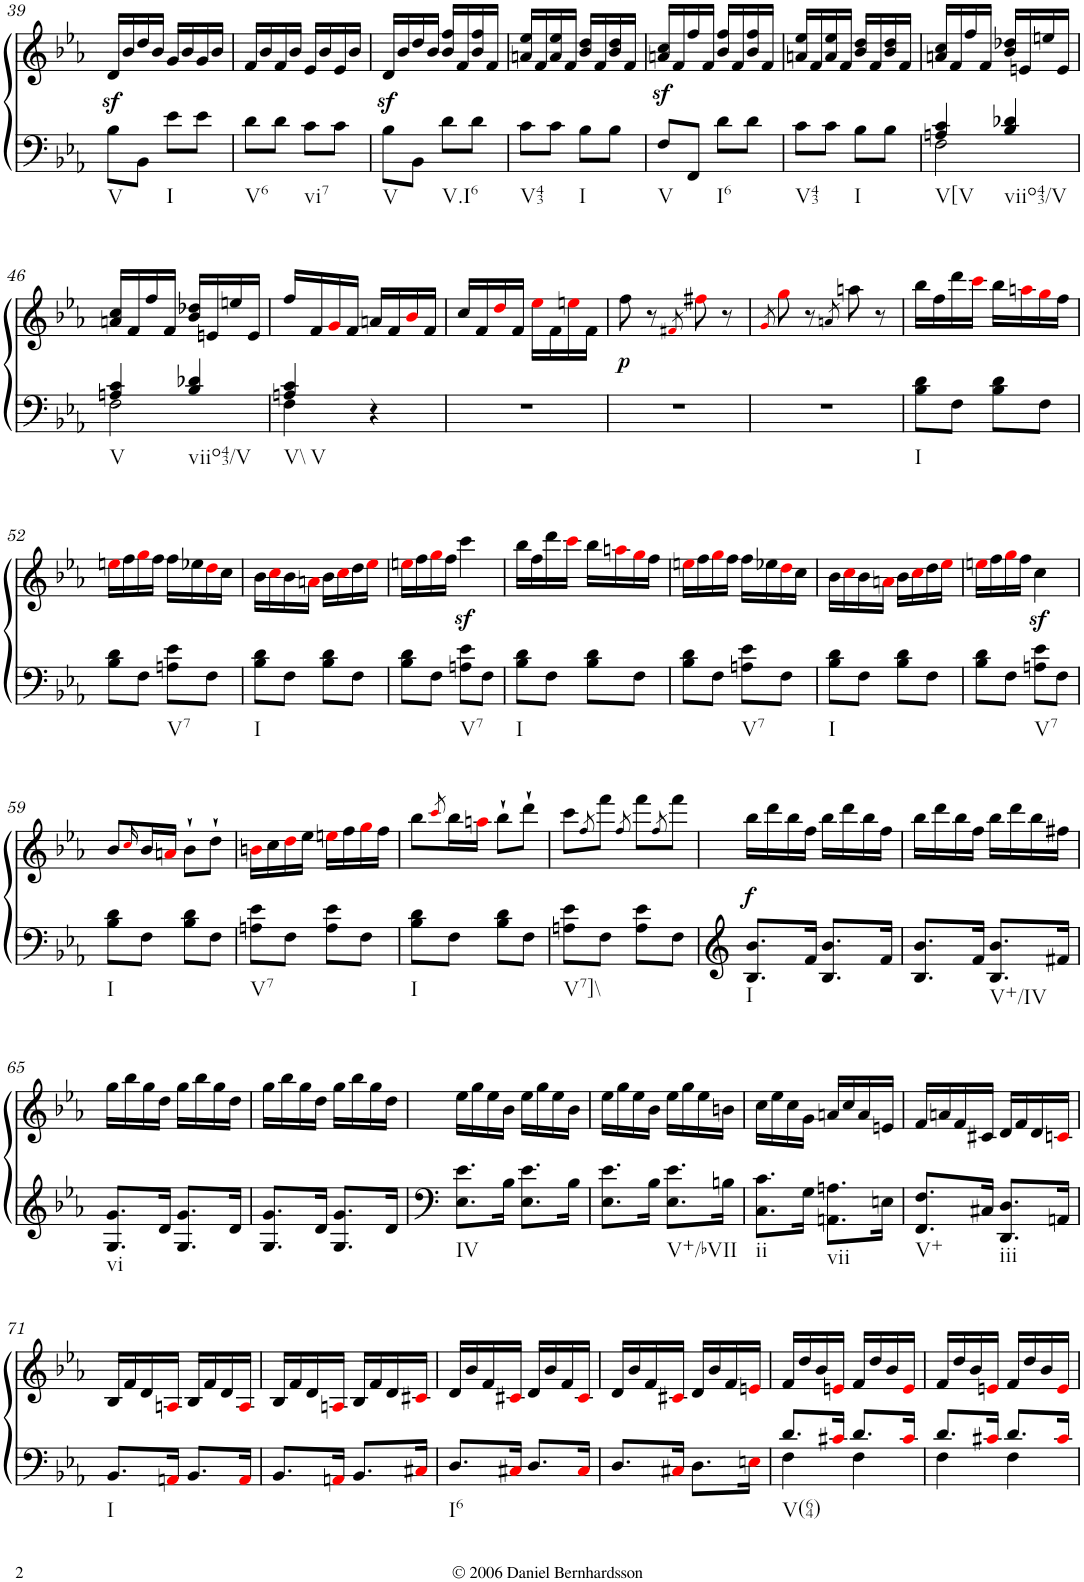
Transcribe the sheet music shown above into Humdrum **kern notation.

**kern	**kern	**dynam
*part1	*part1	*part1
*staff2	*staff1	*staff1/2
*I"Piano	*	*
*I'Pno.	*	*
!!LO:PB:g=z
*clefF4	*clefG2	*
*k[b-e-a-]	*k[b-e-a-]	*
*M2/4	*M2/4	*
=39	=39	=39
!LO:TX:b:t=V	!	!
8B-\L	16dz</LL	.
.	16b-/	.
8BB-\J	16dd/	.
.	16b-/JJ	.
!LO:TX:b:t=I	!	!
8e-\L	16g/LL	.
.	16b-/	.
8e-\J	16g/	.
.	16b-/JJ	.
=40	=40	=40
!LO:TX:b:t=V6	!	!
8d\L	16f/LL	.
.	16b-/	.
8d\J	16f/	.
.	16b-/JJ	.
!LO:TX:b:t=vi7	!	!
8c\L	16e-/LL	.
.	16b-/	.
8c\J	16e-/	.
.	16b-/JJ	.
=41	=41	=41
!LO:TX:b:t=V	!	!
8B-\L	16dz</LL	.
.	16b-/	.
8BB-\J	16dd/	.
.	16b-/JJ	.
!LO:TX:b:t=V.I6	!	!
8d\L	16b-/ 16ff/LL	.
.	16f/	.
8d\J	16b-/ 16ff/	.
.	16f/JJ	.
=42	=42	=42
!LO:TX:b:t=V43	!	!
8c\L	16an/ 16ee-/LL	.
.	16f/	.
8c\J	16a/ 16ee-/	.
.	16f/JJ	.
!LO:TX:b:t=I	!	!
8B-\L	16b-/ 16dd/LL	.
.	16f/	.
8B-\J	16b-/ 16dd/	.
.	16f/JJ	.
=43	=43	=43
!LO:TX:b:t=V	!	!
8F/L	16an/z< 16cc/z<LL	.
.	16f/	.
8FF/J	16ff/	.
.	16f/JJ	.
!LO:TX:b:t=I6	!	!
8d\L	16b-/ 16ff/LL	.
.	16f/	.
8d\J	16b-/ 16ff/	.
.	16f/JJ	.
=44	=44	=44
!LO:TX:b:t=V43	!	!
8c\L	16an/ 16ee-/LL	.
.	16f/	.
8c\J	16a/ 16ee-/	.
.	16f/JJ	.
!LO:TX:b:t=I	!	!
8B-\L	16b-/ 16dd/LL	.
.	16f/	.
8B-\J	16b-/ 16dd/	.
.	16f/JJ	.
=45	=45	=45
*^	*	*
!LO:TX:b:t=V[V	!	!	!
4An/ 4c/	2F\	16an/ 16cc/LL	.
.	.	16f/	.
.	.	16ff/	.
.	.	16f/JJ	.
!LO:TX:b:t=viio43/V	!	!	!
4B-/ 4d-X/	.	16b-/ 16dd-X/LL	.
.	.	16en/	.
.	.	16een/	.
.	.	16e/JJ	.
!!LO:LB:g=z
=46	=46	=46	=46
!LO:TX:b:t=V	!	!	!
4An/ 4c/	2F\	16an/ 16cc/LL	.
.	.	16f/	.
.	.	16ff/	.
.	.	16f/JJ	.
!LO:TX:b:t=viio43/V	!	!	!
4B-/ 4d-X/	.	16b-/ 16dd-X/LL	.
.	.	16en/	.
.	.	16een/	.
.	.	16e/JJ	.
=47	=47	=47	=47
!LO:TX:b:t=V\\	!	!	!
!LO:TX:b:t=V	!	!	!
4An/ 4c/	4F\	16ff/LL	.
.	.	16f/	.
.	.	16gi/	.
.	.	16f/JJ	.
4r	4ryy	16an/LL	.
.	.	16f/	.
.	.	16b-i/	.
.	.	16f/JJ	.
*v	*v	*	*
=48	=48	=48
2r	16cc/LL	.
.	16f/	.
.	16ddi/	.
.	16f/JJ	.
.	16ee-i\LL	.
.	16f\	.
.	16eeni\	.
.	16f\JJ	.
=49	=49	=49
!	!	!LO:DY:b
2r	8ff\	p
.	8r	.
.	8qf#Xi/	.
.	8ff#Xi\	.
.	8r	.
=50	=50	=50
.	8qgi/	.
2r	8ggi\	.
.	8r	.
.	8qan/	.
.	8aan\	.
.	8r	.
=51	=51	=51
!LO:TX:b:t=I	!	!
8B-\ 8d\L	16bb-\LL	.
.	16ff\	.
8F\J	16ddd\	.
.	16ccci\JJ	.
8B-\ 8d\L	16bb-\LL	.
.	16aani\	.
8F\J	16ggi\	.
.	16ff\JJ	.
!!LO:LB:g=z
=52	=52	=52
8B-\ 8d\L	16eeni\LL	.
.	16ff\	.
8F\J	16ggi\	.
.	16ff\JJ	.
!LO:TX:b:t=V7	!	!
8An\ 8e-\L	16ff\LL	.
.	16ee-X\	.
8F\J	16ddi\	.
.	16cc\JJ	.
=53	=53	=53
!LO:TX:b:t=I	!	!
8B-\ 8d\L	16b-\LL	.
.	16cci\	.
8F\J	16b-\	.
.	16ani\JJ	.
8B-\ 8d\L	16b-\LL	.
.	16cci\	.
8F\J	16dd\	.
.	16ee-i\JJ	.
=54	=54	=54
8B-\ 8d\L	16eeni\LL	.
.	16ff\	.
8F\J	16ggi\	.
.	16ff\JJ	.
!LO:TX:b:t=V7	!	!
8An\ 8e-\L	4cccz<\	.
8F\J	.	.
=55	=55	=55
!LO:TX:b:t=I	!	!
8B-\ 8d\L	16bb-\LL	.
.	16ff\	.
8F\J	16ddd\	.
.	16ccci\JJ	.
8B-\ 8d\L	16bb-\LL	.
.	16aani\	.
8F\J	16ggi\	.
.	16ff\JJ	.
=56	=56	=56
8B-\ 8d\L	16eeni\LL	.
.	16ff\	.
8F\J	16ggi\	.
.	16ff\JJ	.
!LO:TX:b:t=V7	!	!
8An\ 8e-\L	16ff\LL	.
.	16ee-X\	.
8F\J	16ddi\	.
.	16cc\JJ	.
=57	=57	=57
!LO:TX:b:t=I	!	!
8B-\ 8d\L	16b-\LL	.
.	16cci\	.
8F\J	16b-\	.
.	16ani\JJ	.
8B-\ 8d\L	16b-\LL	.
.	16cci\	.
8F\J	16dd\	.
.	16ee-i\JJ	.
=58	=58	=58
8B-\ 8d\L	16eeni\LL	.
.	16ff\	.
8F\J	16ggi\	.
.	16ff\JJ	.
!LO:TX:b:t=V7	!	!
8An\ 8e-\L	4ccz<\	.
8F\J	.	.
!!LO:LB:g=z
=59	=59	=59
!LO:TX:b:t=I	!	!
8B-\ 8d\L	8b-/L	.
.	16qcci/	.
8F\J	16b-/L	.
.	16ani/JJ	.
8B-\ 8d\L	8b-`\L	.
8F\J	8dd`\J	.
=60	=60	=60
!LO:TX:b:t=V7	!	!
8An\ 8e-\L	16bni\LL	.
.	16cc\	.
8F\J	16ddi\	.
.	16ee-\JJ	.
8A\ 8e-\L	16eeni\LL	.
.	16ff\	.
8F\J	16ggi\	.
.	16ff\JJ	.
=61	=61	=61
!LO:TX:b:t=I	!	!
8B-\ 8d\L	8bb-\L	.
.	8qccci/	.
8F\J	16bb-\L	.
.	16aani\JJ	.
8B-\ 8d\L	8bb-`\L	.
8F\J	8ddd`\J	.
=62	=62	=62
!LO:TX:b:t=V7]\\	!	!
8An\ 8e-\L	8ccc\L	.
.	8qff/	.
8F\J	8fff\J	.
.	8qff/	.
8A\ 8e-\L	8fff\L	.
.	8qff/	.
8F\J	8fff\J	.
=63	=63	=63
!LO:TX:b:t=I	!	!
!	!	!LO:DY:b
8.B-/ 8.b-/L	16bb-\LL	f
.	16ddd\	.
.	16bb-\	.
16f/Jk	16ff\JJ	.
8.B-/ 8.b-/L	16bb-\LL	.
.	16ddd\	.
.	16bb-\	.
16f/Jk	16ff\JJ	.
=64	=64	=64
8.B-/ 8.b-/L	16bb-\LL	.
.	16ddd\	.
.	16bb-\	.
16f/Jk	16ff\JJ	.
!LO:TX:b:t=V+/IV	!	!
8.B-/ 8.b-/L	16bb-\LL	.
.	16ddd\	.
.	16bb-\	.
16f#X/Jk	16ff#X\JJ	.
!!LO:LB:g=z
=65	=65	=65
!LO:TX:b:t=vi	!	!
8.G/ 8.g/L	16gg\LL	.
.	16bb-\	.
.	16gg\	.
16d/Jk	16dd\JJ	.
8.G/ 8.g/L	16gg\LL	.
.	16bb-\	.
.	16gg\	.
16d/Jk	16dd\JJ	.
=66	=66	=66
8.G/ 8.g/L	16gg\LL	.
.	16bb-\	.
.	16gg\	.
16d/Jk	16dd\JJ	.
8.G/ 8.g/L	16gg\LL	.
.	16bb-\	.
.	16gg\	.
16d/Jk	16dd\JJ	.
=67	=67	=67
!LO:TX:b:t=IV	!	!
8.E-\ 8.e-\L	16ee-\LL	.
.	16gg\	.
.	16ee-\	.
16B-\Jk	16b-\JJ	.
8.E-\ 8.e-\L	16ee-\LL	.
.	16gg\	.
.	16ee-\	.
16B-\Jk	16b-\JJ	.
=68	=68	=68
8.E-\ 8.e-\L	16ee-\LL	.
.	16gg\	.
.	16ee-\	.
16B-\Jk	16b-\JJ	.
!LO:TX:b:t=V+/bVII	!	!
8.E-\ 8.e-\L	16ee-\LL	.
.	16gg\	.
.	16ee-\	.
16Bn\Jk	16bn\JJ	.
=69	=69	=69
!LO:TX:b:t=ii	!	!
8.C\ 8.c\L	16cc\LL	.
.	16ee-\	.
.	16cc\	.
16G\Jk	16g\JJ	.
!LO:TX:b:t=vii	!	!
8.AAn\ 8.An\L	16an/LL	.
.	16cc/	.
.	16a/	.
16En\Jk	16en/JJ	.
=70	=70	=70
!LO:TX:b:t=V+	!	!
8.FF/ 8.F/L	16f/LL	.
.	16an/	.
.	16f/	.
16C#X/Jk	16c#X/JJ	.
!LO:TX:b:t=iii	!	!
8.DD/ 8.D/L	16d/LL	.
.	16f/	.
.	16d/	.
16AAn/Jk	16cni/JJ	.
!!LO:LB:g=z
=71	=71	=71
!LO:TX:b:t=I	!	!
8.BB-/L	16B-/LL	.
.	16f/	.
.	16d/	.
16AAni/Jk	16Ani/JJ	.
8.BB-/L	16B-/LL	.
.	16f/	.
.	16d/	.
16AAi/Jk	16Ai/JJ	.
=72	=72	=72
8.BB-/L	16B-/LL	.
.	16f/	.
.	16d/	.
16AAni/Jk	16Ani/JJ	.
8.BB-/L	16B-/LL	.
.	16f/	.
.	16d/	.
16C#Xi/Jk	16c#Xi/JJ	.
=73	=73	=73
!LO:TX:b:t=I6	!	!
8.D/L	16d/LL	.
.	16b-/	.
.	16f/	.
16C#Xi/Jk	16c#Xi/JJ	.
8.D/L	16d/LL	.
.	16b-/	.
.	16f/	.
16C#i/Jk	16c#i/JJ	.
=74	=74	=74
8.D/L	16d/LL	.
.	16b-/	.
.	16f/	.
16C#Xi/Jk	16c#Xi/JJ	.
8.D\L	16d/LL	.
.	16b-/	.
.	16f/	.
16Eni\Jk	16eni/JJ	.
=75	=75	=75
*^	*	*
!LO:TX:b:t=V(64)	!	!	!
8.d/L	4F\	16f/LL	.
.	.	16dd/	.
.	.	16b-/	.
16c#Xi/Jk	.	16eni/JJ	.
8.d/L	4F\	16f/LL	.
.	.	16dd/	.
.	.	16b-/	.
16c#i/Jk	.	16ei/JJ	.
=76	=76	=76	=76
8.d/L	4F\	16f/LL	.
.	.	16dd/	.
.	.	16b-/	.
16c#Xi/Jk	.	16eni/JJ	.
8.d/L	4F\	16f/LL	.
.	.	16dd/	.
.	.	16b-/	.
16c#i/Jk	.	16ei/JJ	.
*v	*v	*	*
=	=	=
*-	*-	*-
